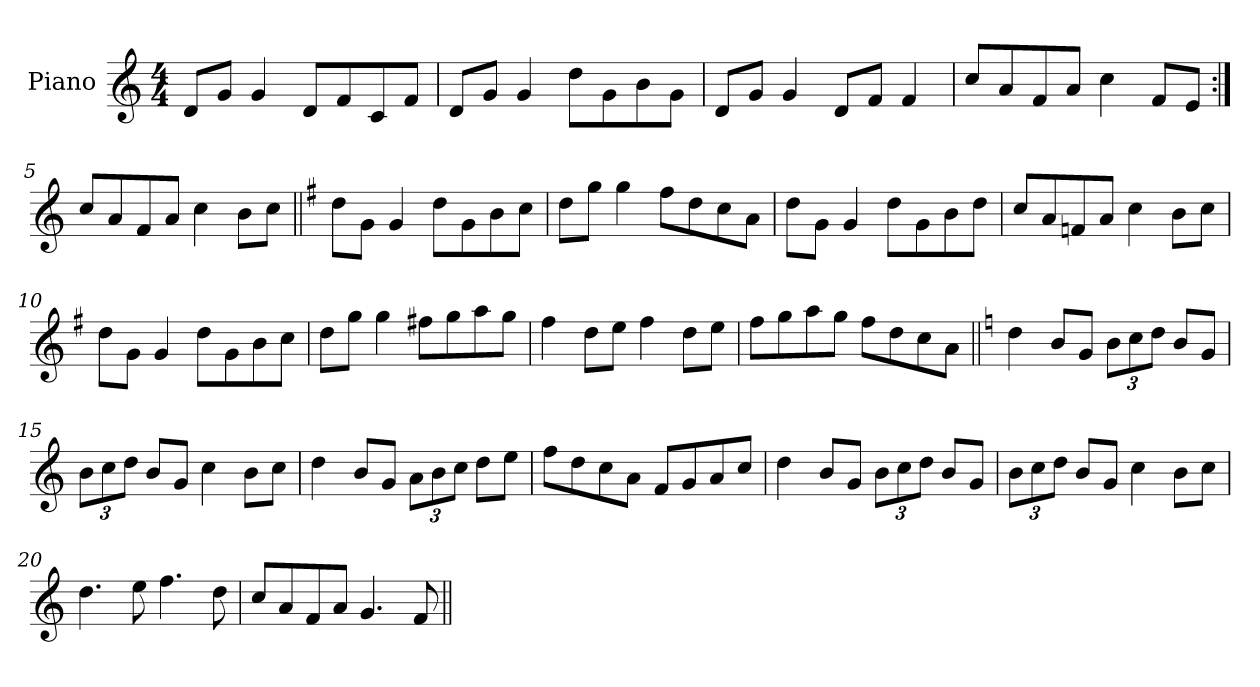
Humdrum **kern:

**kern
*part1
*staff1
*I"Piano
*I'Pno
*clefG2
*k[]
*M4/4
=1
8d/L
8g/J
4g/
8d/L
8f/
8c/
8f/J
=2
8d/L
8g/J
4g/
8dd\L
8g\
8b\
8g\J
=3
8d/L
8g/J
4g/
8d/L
8f/J
4f/
=4
8cc/L
8a/
8f/
8a/J
4cc\
8f/L
8e/J
!!LO:LB:g=z
=5:|!
8cc/L
8a/
8f/
8a/J
4cc\
8b\L
8cc\J
=6||
*k[f#]
*G:
8dd\L
8g\J
4g/
8dd\L
8g\
8b\
8cc\J
=7
8dd\L
8gg\J
4gg\
8ff#\L
8dd\
8cc\
8a\J
=8
8dd\L
8g\J
4g/
8dd\L
8g\
8b\
8dd\J
=9
8cc/L
8a/
8fn/
8a/J
4cc\
8b\L
8cc\J
!!LO:LB:g=z
=10
8dd\L
8g\J
4g/
8dd\L
8g\
8b\
8cc\J
=11
8dd\L
8gg\J
4gg\
8ff#X\L
8gg\
8aa\
8gg\J
=12
4ff#\
8dd\L
8ee\J
4ff#\
8dd\L
8ee\J
=13
8ff#\L
8gg\
8aa\
8gg\J
8ff#\L
8dd\
8cc\
8a\J
!!LO:LB:g=z
=14||
*k[]
*G:mix
4dd\
8b/L
8g/J
12b\L
12cc\
12dd\J
8b/L
8g/J
=15
12b\L
12cc\
12dd\J
8b/L
8g/J
4cc\
8b\L
8cc\J
=16
4dd\
8b/L
8g/J
12a\L
12b\
12cc\J
8dd\L
8ee\J
=17
8ff\L
8dd\
8cc\
8a\J
8f/L
8g/
8a/
8cc/J
!!LO:LB:g=z
=18
4dd\
8b/L
8g/J
12b\L
12cc\
12dd\J
8b/L
8g/J
=19
12b\L
12cc\
12dd\J
8b/L
8g/J
4cc\
8b\L
8cc\J
=20
4.dd\
8ee\
4.ff\
8dd\
=21
8cc/L
8a/
8f/
8a/J
4.g/
8f/
=||
*-
